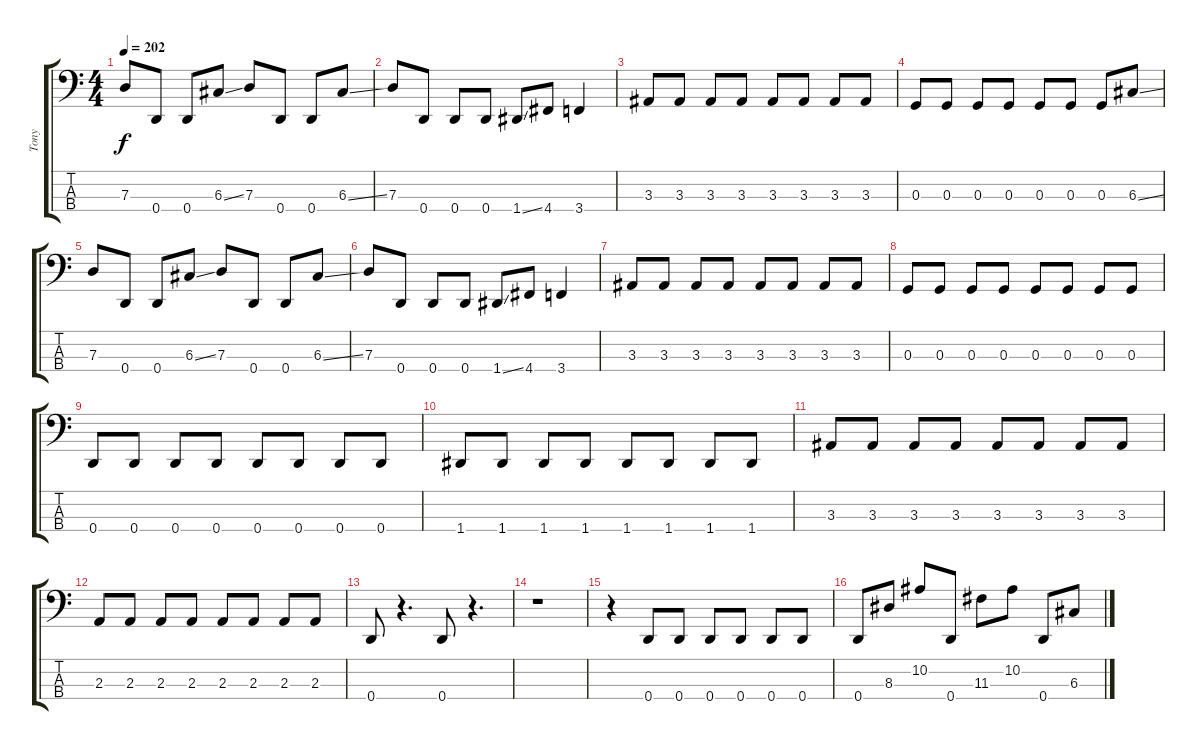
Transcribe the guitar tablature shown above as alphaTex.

\track ("Tony" "Tony") {instrument electricbasspick}
\staff {score tabs}
\tuning (F2 C2 G1 D1) {hide}
\ts (4 4)
\tempo 202
\clef f4
\ks c
7.3.8{dy f} 0.4.8 0.4.8 6.3{ss}.8 7.3.8 0.4.8 0.4.8 6.3{ss}.8 |
7.3.8 0.4.8 0.4.8 0.4.8 1.4{ss}.8 4.4.8 3.4.4 |
3.3.8 3.3.8 3.3.8 3.3.8 3.3.8 3.3.8 3.3.8 3.3.8 |
0.3.8 0.3.8 0.3.8 0.3.8 0.3.8 0.3.8 0.3.8 6.3{ss}.8 |
7.3.8 0.4.8 0.4.8 6.3{ss}.8 7.3.8 0.4.8 0.4.8 6.3{ss}.8 |
7.3.8 0.4.8 0.4.8 0.4.8 1.4{ss}.8 4.4.8 3.4.4 |
3.3.8 3.3.8 3.3.8 3.3.8 3.3.8 3.3.8 3.3.8 3.3.8 |
0.3.8 0.3.8 0.3.8 0.3.8 0.3.8 0.3.8 0.3.8 0.3.8 |
0.4.8 0.4.8 0.4.8 0.4.8 0.4.8 0.4.8 0.4.8 0.4.8 |
1.4.8 1.4.8 1.4.8 1.4.8 1.4.8 1.4.8 1.4.8 1.4.8 |
3.3.8 3.3.8 3.3.8 3.3.8 3.3.8 3.3.8 3.3.8 3.3.8 |
2.3.8 2.3.8 2.3.8 2.3.8 2.3.8 2.3.8 2.3.8 2.3.8 |
0.4.8 r.4{d} 0.4.8 r.4{d} |
r.1 |
r.4 0.4.8 0.4.8 0.4.8 0.4.8 0.4.8 0.4.8 |
0.4.8 8.3.8 10.2.8 0.4.8 11.3.8 10.2.8 0.4.8 6.3.8
